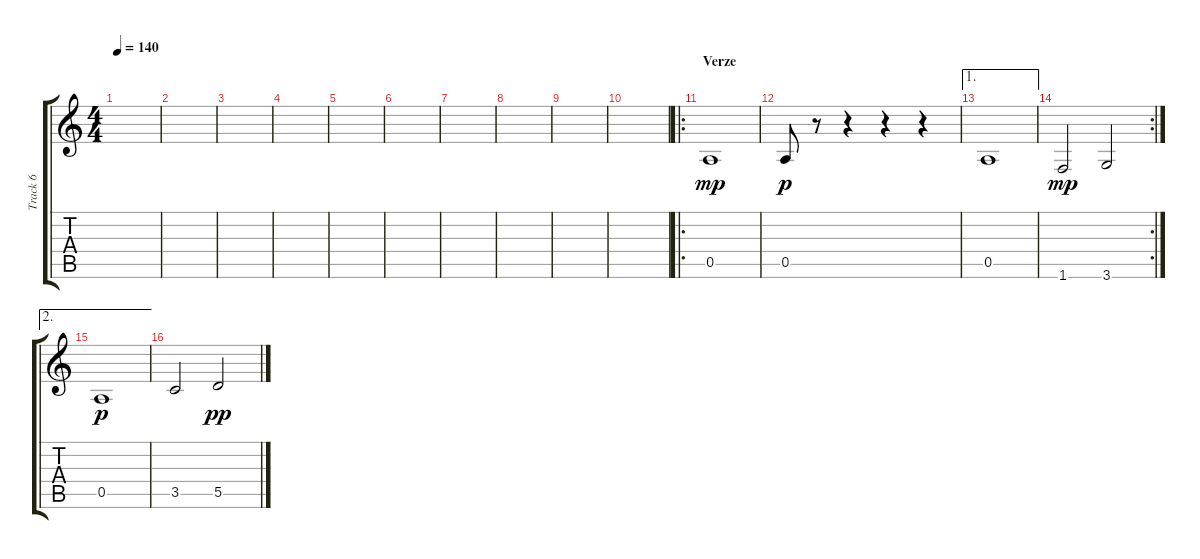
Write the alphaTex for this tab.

\track ("Track 6" "Track 6") {instrument acousticbass}
\staff {score tabs}
\tuning (E4 B3 G3 D3 A2 E2) {hide}
\ts (4 4)
\tempo 140
\clef g2
\ks c
|
|
|
|
|
|
|
|
|
|
\ro
\section ("" "Verze")
0.5.1{dy mp} |
0.5.8{dy p} r.8 r.4 r.4 r.4 |
\ae 1
0.5.1 |
\rc 2
1.6.2{dy mp} 3.6.2 |
\ae 2
0.5.1{dy p} |
3.5.2 5.5.2{dy pp}
